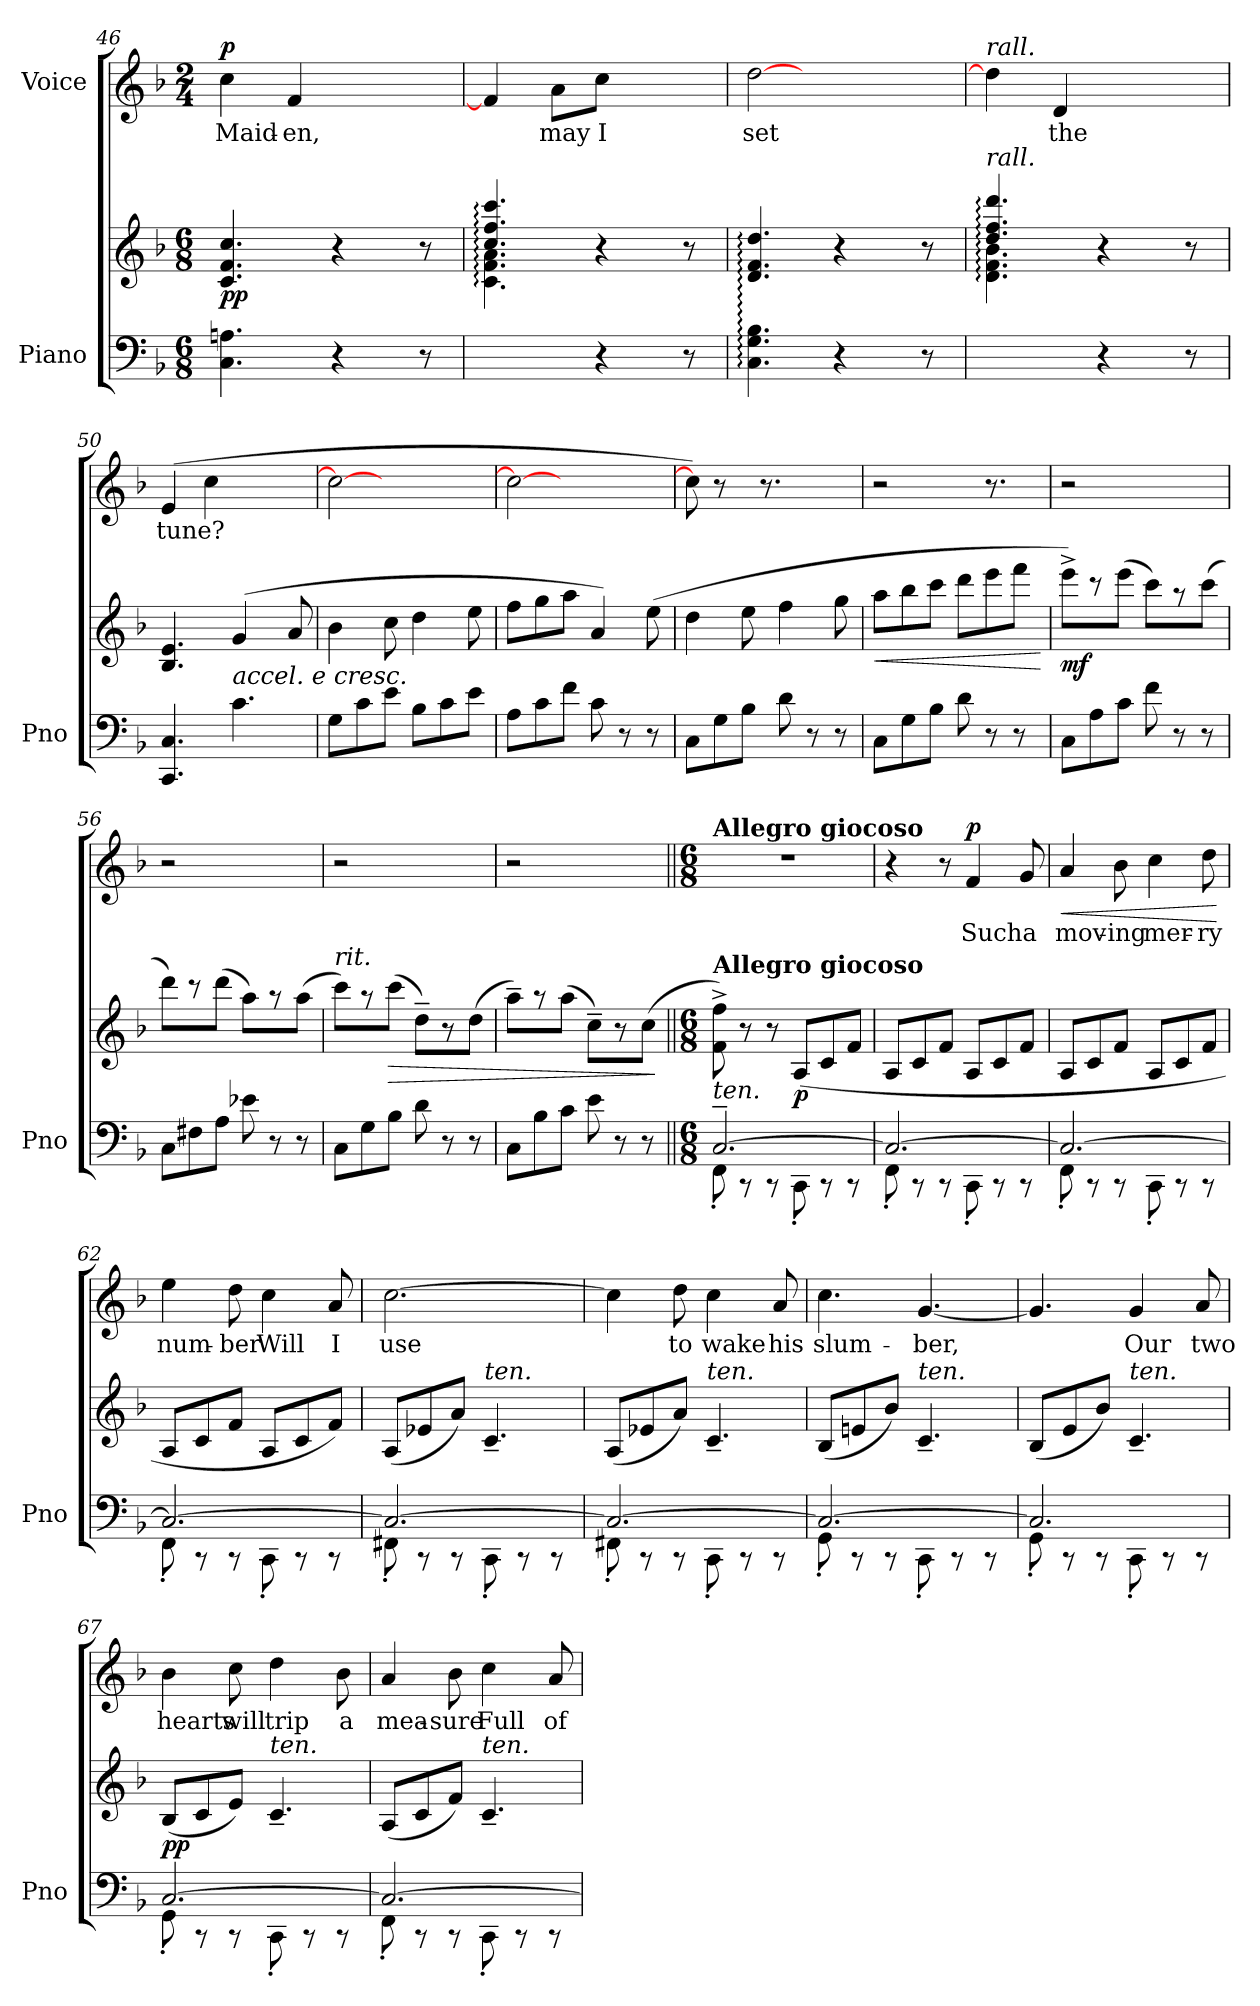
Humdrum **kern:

**kern	**kern	**dynam	**kern	**text	**dynam
*part2	*part2	*part2	*part1	*part1	*part1
*staff3	*staff2	*staff2/3	*staff1	*staff1	*staff1
*I"Piano	*	*	*I"Voice	*	*
*I'Pno	*	*	*	*	*
*clefF4	*clefG2	*	*clefG2	*	*
*k[b-]	*k[b-]	*	*k[b-]	*	*
*M6/8	*M6/8	*	*M2/4	*	*
=46	=46	=46	=46	=46	=46
!	!	!LO:DY:b	!	!	!LO:DY:a
4.C\ 4.An\	4.c/ 4.f/ 4.cc/	pp	4cc\	Maid-	p
.	.	.	[4f/	-en,	.
4r	4r	.	.	.	.
.	.	.	4ryy	.	.
8r	8r	.	.	.	.
=47	=47	=47	=47	=47	=47
*	*^	*	*	*	*
4.ryy	4.cc/:: 4.ff/:: 4.ccc/::	4.c\:: 4.f\:: 4.a\::	.	4f/]	.	.
.	.	.	.	8a\L	may	.
4r	4r	4.ryy	.	8cc\J	I	.
.	.	.	.	4ryy	.	.
8r	8r	.	.	.	.	.
*	*v	*v	*	*	*	*
=48	=48	=48	=48	=48	=48
4.C\:: 4.G\:: 4.B-\::	4.d/:: 4.f/:: 4.dd/::	.	[2dd\	set	.
4r	4r	.	.	.	.
.	.	.	4ryy	.	.
8r	8r	.	.	.	.
=49	=49	=49	=49	=49	=49
*	*^	*	*	*	*
!	!	!	!	!LO:TX:i:t=rall.	!	!
!	!LO:TX:i:t=rall.	!	!	!	!	!
4.ryy	4.dd/:: 4.ff/:: 4.ddd/::	4.d\:: 4.f\:: 4.b-\::	.	4dd\]	.	.
.	.	.	.	4d/	the	.
4r	4r	4.ryy	.	.	.	.
.	.	.	.	4ryy	.	.
8r	8r	.	.	.	.	.
*	*v	*v	*	*	*	*
=50	=50	=50	=50	=50	=50
4.CC/ 4.C/	4.B-/ 4.e/	.	(4e/	tune?	.
.	.	.	[4cc\	.	.
!	!LO:TX:b:i:t=accel.  e  cresc.	!	!	!	!
4.c\	(4g/	.	.	.	.
.	.	.	4ryy	.	.
.	8a/	.	.	.	.
=51	=51	=51	=51	=51	=51
8G\L	4b-\	.	2cc\_	.	.
8c\	.	.	.	.	.
8e\J	8cc\	.	.	.	.
8B-\L	4dd\	.	.	.	.
8c\	.	.	4ryy	.	.
8e\J	8ee\	.	.	.	.
=52	=52	=52	=52	=52	=52
8A\L	8ff\L	.	2cc\_	.	.
8c\	8gg\	.	.	.	.
8f\J	8aa\J	.	.	.	.
8c\	4a/)	.	.	.	.
8r	.	.	4ryy	.	.
8r	(8ee\	.	.	.	.
=53	=53	=53	=53	=53	=53
8C\L	4dd\	.	8cc\])	.	.
!	!	!	!LO:N:vis=8	!	!
8G\	.	.	8.r	.	.
8B-\J	8ee\	.	.	.	.
.	.	.	8.r	.	.
8d\	4ff\	.	.	.	.
8r	.	.	4ryy	.	.
8r	8gg\	.	.	.	.
=54	=54	=54	=54	=54	=54
!	!	!LO:HP:b	!	!	!
8C\L	8aa\L	<	2r	.	.
8G\	8bb-\	.	.	.	.
8B-\J	8ccc\J	.	.	.	.
8d\	8ddd\L	.	.	.	.
8r	8eee\	.	8.r	.	.
8r	8fff\J	.	.	.	.
.	.	.	16ryy	.	.
.	.	[	.	.	.
=55	=55	=55	=55	=55	=55
!	!	!LO:DY:b	!	!	!
8C\L	8eee^\L)	mf	2r	.	.
8A\	8r	.	.	.	.
8c\J	(8eee\J	.	.	.	.
8f\	8ccc\L)	.	.	.	.
8r	8r	.	4ryy	.	.
8r	(8ccc\J	.	.	.	.
=56	=56	=56	=56	=56	=56
8C\L	8ddd\L)	.	2r	.	.
8F#X\	8r	.	.	.	.
8A\J	(8ddd\J	.	.	.	.
8e-X\	8aa\L)	.	.	.	.
8r	8r	.	4ryy	.	.
8r	(8aa\J	.	.	.	.
=57	=57	=57	=57	=57	=57
!	!LO:TX:i:t=rit.	!	!	!	!
8C\L	8ccc\L)	.	2r	.	.
8G\	8r	.	.	.	.
!	!	!LO:HP:b	!	!	!
8B-\J	(8ccc\J	>	.	.	.
8d\	8dd~\L)	.	.	.	.
8r	8r	.	4ryy	.	.
8r	(8dd\J	.	.	.	.
=58	=58	=58	=58	=58	=58
8C\L	8aa~\L)	.	2r	.	.
8B-\	8r	.	.	.	.
8c\J	(8aa\J	.	.	.	.
8e\	8cc~\L)	.	.	.	.
8r	8r	.	4ryy	.	.
8r	(8cc\J	.	.	.	.
.	.	]	.	.	.
=59||	=59||	=59||	=59||	=59||	=59||
*M6/8	*M6/8	*	*M6/8	*	*
*^	*	*	*	*	*
!	!	!	!	!LO:TX:a:B:t=Allegro giocoso	!	!
!	!	!LO:TX:a:B:t=Allegro giocoso	!	!	!	!
!LO:TX:i:t=ten.	!	!	!	!	!	!
[2.C~/	8FF'\	8f\^ 8ff\^)	.	2.r	.	.
.	8r	8r	.	.	.	.
.	8r	8r	.	.	.	.
!	!	!	!LO:DY:b	!	!	!
.	8CC'\	(8A/L	p	.	.	.
.	8r	8c/	.	.	.	.
.	8r	8f/J	.	.	.	.
=60	=60	=60	=60	=60	=60	=60
2.C/_	8FF'\	8A/L	.	4r	.	.
.	8r	8c/	.	.	.	.
.	8r	8f/J	.	8r	.	.
!	!	!	!	!	!	!LO:DY:a
.	8CC'\	8A/L	.	4f/	Such	p
.	8r	8c/	.	.	.	.
.	8r	8f/J	.	8g/	a	.
=61	=61	=61	=61	=61	=61	=61
!	!	!	!	!	!	!LO:HP:b
2.C/_	8FF'\	8A/L	.	4a/	mov-	<
.	8r	8c/	.	.	.	.
.	8r	8f/J	.	8b-\	-ing	.
.	8CC'\	8A/L	.	4cc\	mer-	.
.	8r	8c/	.	.	.	.
.	8r	8f/J	.	8dd\	-ry	.
*v	*v	*	*	*	*	*
.	.	.	.	.	[
=62	=62	=62	=62	=62	=62
*^	*	*	*	*	*
2.C/_	8FF'\	8A/L	.	4ee\	num-	.
.	8r	8c/	.	.	.	.
.	8r	8f/J	.	8dd\	-ber	.
.	8CC'\	8A/L	.	4cc\	Will	.
.	8r	8c/	.	.	.	.
.	8r	8f/J)	.	8a/	I	.
=63	=63	=63	=63	=63	=63	=63
2.C/_	8FF#X'\	(8A/L	.	[2.cc\	use	.
.	8r	8e-X/	.	.	.	.
.	8r	8a/J)	.	.	.	.
!	!	!LO:TX:i:t=ten.	!	!	!	!
.	8CC'\	4.c~/	.	.	.	.
.	8r	.	.	.	.	.
.	8r	.	.	.	.	.
=64	=64	=64	=64	=64	=64	=64
2.C/_	8FF#X'\	(8A/L	.	4cc\]	.	.
.	8r	8e-X/	.	.	.	.
.	8r	8a/J)	.	8dd\	to	.
!	!	!LO:TX:i:t=ten.	!	!	!	!
.	8CC'\	4.c~/	.	4cc\	wake	.
.	8r	.	.	.	.	.
.	8r	.	.	8a/	his	.
=65	=65	=65	=65	=65	=65	=65
2.C/_	8GG'\	(8B-/L	.	4.cc\	slum-	.
.	8r	8en/	.	.	.	.
.	8r	8b-/J)	.	.	.	.
!	!	!LO:TX:i:t=ten.	!	!	!	!
.	8CC'\	4.c~/	.	[4.g/	-ber,	.
.	8r	.	.	.	.	.
.	8r	.	.	.	.	.
=66	=66	=66	=66	=66	=66	=66
2.C/]	8GG'\	(8B-/L	.	4.g/]	.	.
.	8r	8e/	.	.	.	.
.	8r	8b-/J)	.	.	.	.
!	!	!LO:TX:i:t=ten.	!	!	!	!
!	!	!	!	!	!	!LO:DY:a
!	!	!	!	!	!	!LO:DY:n=1:a
.	8CC'\	4.c~/	.	4g/	Our	pp other-dynamics
.	8r	.	.	.	.	.
.	8r	.	.	8a/	two	.
=67	=67	=67	=67	=67	=67	=67
!	!	!	!LO:DY:b	!	!	!
[2.C/	8GG'\	(8B-/L	pp	4b-\	hearts	.
.	8r	8c/	.	.	.	.
.	8r	8e/J)	.	8cc\	will	.
!	!	!LO:TX:i:t=ten.	!	!	!	!
.	8CC'\	4.c~/	.	4dd\	trip	.
.	8r	.	.	.	.	.
.	8r	.	.	8b-\	a	.
=68	=68	=68	=68	=68	=68	=68
2.C/_	8FF'\	(8A/L	.	4a/	mea-	.
.	8r	8c/	.	.	.	.
.	8r	8f/J)	.	8b-\	-sure	.
!	!	!LO:TX:i:t=ten.	!	!	!	!
.	8CC'\	4.c~/	.	4cc\	Full	.
.	8r	.	.	.	.	.
.	8r	.	.	8a/	of	.
*v	*v	*	*	*	*	*
=	=	=	=	=	=
*-	*-	*-	*-	*-	*-
